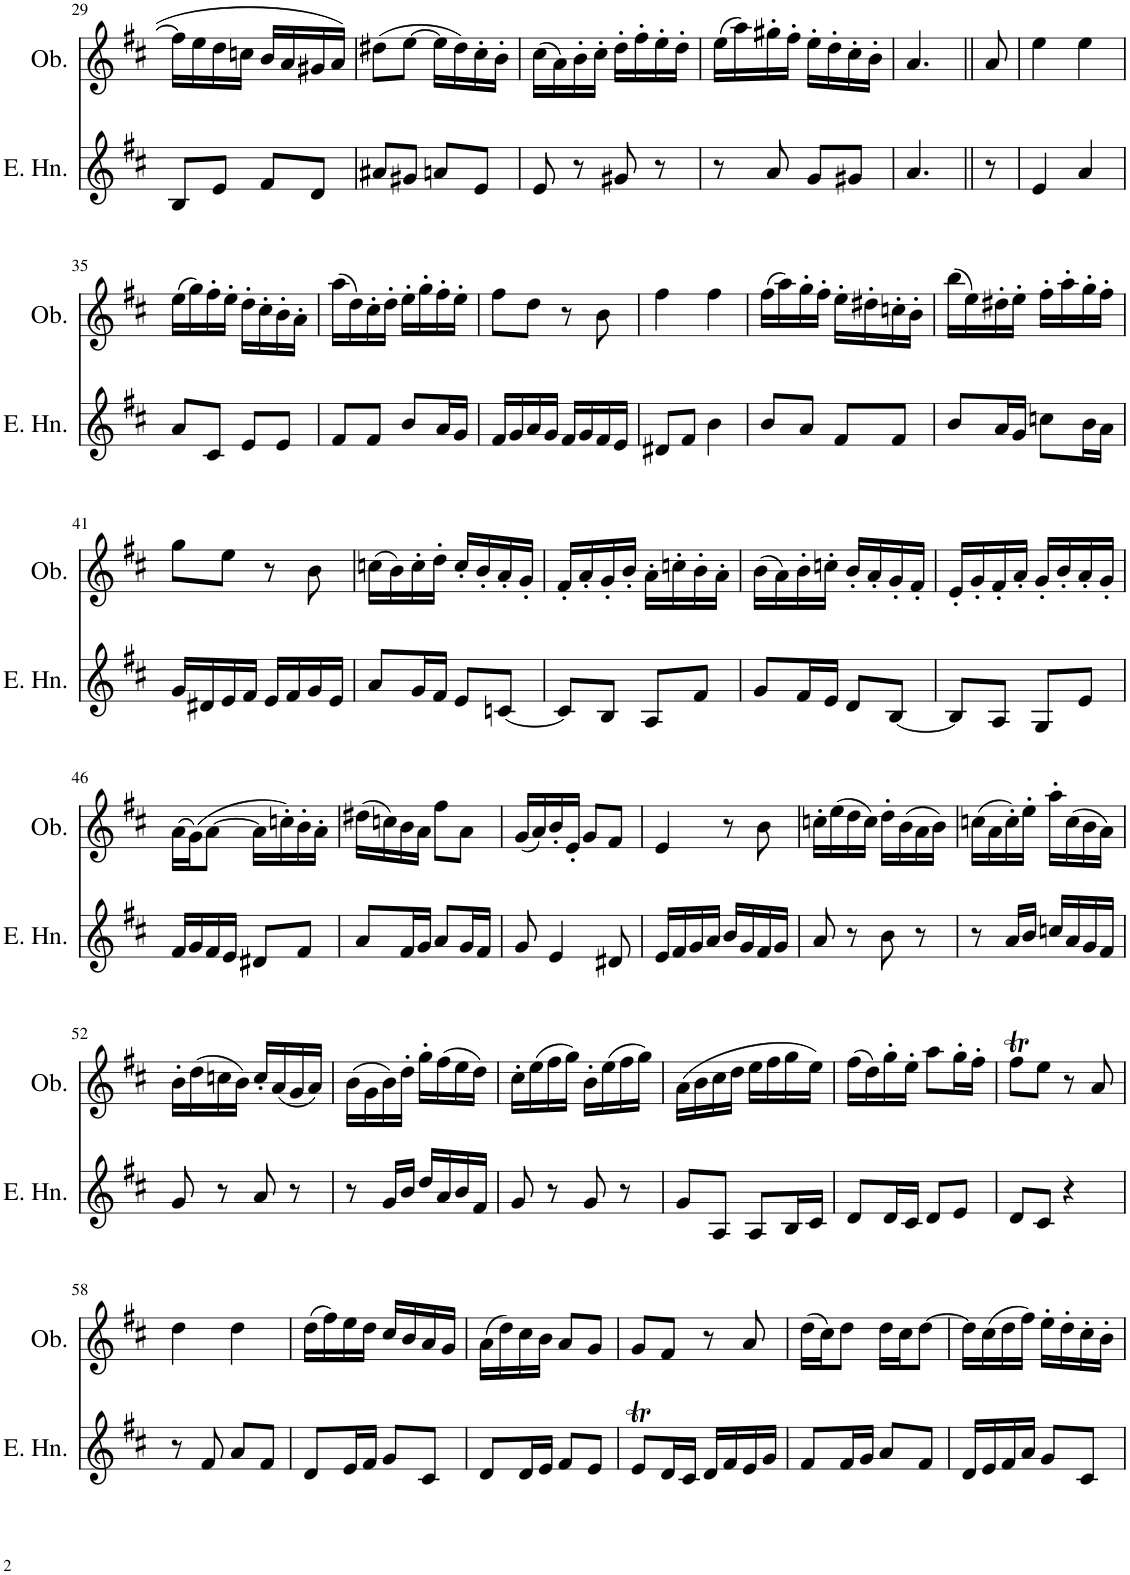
**kern	**kern
*part2	*part1
*staff2	*staff1
*I"English Horn	*I"Oboe
*I'E. Hn.	*I'Ob.
!!LO:PB:g=z
*clefG2	*clefG2
*ITrd4c7	*
*k[f#c#]	*k[f#c#]
*M2/4	*M2/4
=29	=29
8B/L	16ff\LL]
.	16ee\
8e/J	16dd\
.	16ccn\JJ
8f#/L	16b/LL
.	16a/
8d/J	16g#X/
.	16a/JJ
=30	=30
8a#X/L	(8dd#X\L
8g#X/J	[8ee\J
8an/L	16ee\LL]
.	16dd#\)
8e/J	16cc#'\
.	16b'\JJ
=31	=31
8e/	(16cc#\LL
.	16a\)
8r	16b'\
.	16cc#'\JJ
8g#X/	16dd'\LL
.	16ff#'\
8r	16ee'\
.	16dd'\JJ
=32	=32
8r	(16ee\LL
.	16aa\)
8a/	16gg#X'\
.	16ff#'\JJ
8g/L	16ee'\LL
.	16dd'\
8g#X/J	16cc#'\
.	16b'\JJ
=33	=33
4.a/	4.a/
8r	8a/
=34	=34
4e/	4ee\
4a/	4ee\
!!LO:LB:g=z
=35	=35
8a/L	(16ee\LL
.	16gg\)
8c#/J	16ff#'\
.	16ee'\JJ
8e/L	16dd'\LL
.	16cc#'\
8e/J	16b'\
.	16a'\JJ
=36	=36
8f#/L	(16aa\LL
.	16dd\)
8f#/J	16cc#'\
.	16dd'\JJ
8b/L	16ee'\LL
.	16gg'\
16a/L	16ff#'\
16g/JJ	16ee'\JJ
=37	=37
16f#/LL	8ff#\L
16g/	.
16a/	8dd\J
16g/JJ	.
16f#/LL	8r
16g/	.
16f#/	8b\
16e/JJ	.
=38	=38
8d#X/L	4ff#\
8f#/J	.
4b\	4ff#\
=39	=39
8b/L	(16ff#\LL
.	16aa\)
8a/J	16gg'\
.	16ff#'\JJ
8f#/L	16ee'\LL
.	16dd#X'\
8f#/J	16ccn'\
.	16b'\JJ
=40	=40
8b/L	(16bb\LL
.	16ee\)
16a/L	16dd#X'\
16g/JJ	16ee'\JJ
8ccn\L	16ff#'\LL
.	16aa'\
16b\L	16gg'\
16a\JJ	16ff#'\JJ
!!LO:LB:g=z
=41	=41
16g/LL	8gg\L
16d#X/	.
16e/	8ee\J
16f#/JJ	.
16e/LL	8r
16f#/	.
16g/	8b\
16e/JJ	.
=42	=42
8a/L	(16ccn\LL
.	16b\)
16g/L	16cc'\
16f#/JJ	16dd'\JJ
8e/L	16cc'/LL
.	16b'/
[8cn/J	16a'/
.	16g'/JJ
=43	=43
8c/L]	16f#'/LL
.	16a'/
8B/J	16g'/
.	16b'/JJ
8A/L	16a'\LL
.	16ccn'\
8f#/J	16b'\
.	16a'\JJ
=44	=44
8g/L	(16b\LL
.	16a\)
16f#/L	16b'\
16e/JJ	16ccn'\JJ
8d/L	16b'/LL
.	16a'/
[8B/J	16g'/
.	16f#'/JJ
=45	=45
8B/L]	16e'/LL
.	16g'/
8A/J	16f#'/
.	16a'/JJ
8G/L	16g'/LL
.	16b'/
8e/J	16a'/
.	16g'/JJ
!!LO:LB:g=z
=46	=46
16f#/LL	(16a\LL
16g/	(16g\J)
16f#/	[8a\J
16e/JJ	.
8d#X/L	16a\LL]
.	16ccn'\)
8f#/J	16b'\
.	16a'\JJ
=47	=47
8a/L	(16dd#X\LL
.	16ccn\)
16f#/L	16b\
16g/JJ	16a\JJ
8a/L	8ff#\L
16g/L	8a\J
16f#/JJ	.
=48	=48
8g/	(16g/LL
.	16a/)
4e/	16b'/
.	16e'/JJ
.	8g/L
8d#X/	8f#/J
=49	=49
16e/LL	4e/
16f#/	.
16g/	.
16a/JJ	.
16b/LL	8r
16g/	.
16f#/	8b\
16g/JJ	.
=50	=50
8a/	16ccn'\LL
.	(16ee\
8r	16dd\
.	16cc\JJ)
8b\	16dd'\LL
.	(16b\
8r	16a\
.	16b\JJ)
=51	=51
8r	(16ccn\LL
.	16a\
16a/LL	16cc'\)
16b/JJ	16ee'\JJ
16ccn/LL	16aa'\LL
16a/	(16cc\
16g/	16b\
16f#/JJ	16a\JJ)
!!LO:LB:g=z
=52	=52
8g/	16b'\LL
.	(16dd\
8r	16ccn\
.	16b\JJ)
8a/	16cc'/LL
.	(16a/
8r	16g/
.	16a/JJ)
=53	=53
8r	(16b\LL
.	16g\
16g/LL	16b\)
16b/JJ	16dd'\JJ
16dd/LL	16gg'\LL
16a/	(16ff#\
16b/	16ee\
16f#/JJ	16dd\JJ)
=54	=54
8g/	16cc#'\LL
.	(16ee\
8r	16ff#\
.	16gg\JJ)
8g/	16b'\LL
.	(16ee\
8r	16ff#\
.	16gg\JJ)
=55	=55
8g/L	(16a\LL
.	16b\
8A/J	16cc#\
.	16dd\JJ
8A/L	16ee\LL
.	16ff#\
16B/L	16gg\
16c#/JJ	16ee\JJ)
=56	=56
8d/L	(16ff#\LL
.	16dd\)
16d/L	16gg'\
16c#/JJ	16ee'\JJ
8d/L	8aa\L
8e/J	16gg'\L
.	16ff#'\JJ
=57	=57
8d/L	8ff#t\L
8c#/J	8ee\J
4r	8r
.	8a/
!!LO:LB:g=z
=58	=58
8r	4dd\
8f#/	.
8a/L	4dd\
8f#/J	.
=59	=59
8d/L	(16dd\LL
.	16ff#\)
16e/L	16ee\
16f#/JJ	16dd\JJ
8g/L	16cc#/LL
.	16b/
8c#/J	16a/
.	16g/JJ
=60	=60
8d/L	(16a\LL
.	16dd\)
16d/L	16cc#\
16e/JJ	16b\JJ
8f#/L	8a/L
8e/J	8g/J
=61	=61
8eT/L	8g/L
16d/L	8f#/J
16c#/JJ	.
16d/LL	8r
16f#/	.
16e/	8a/
16g/JJ	.
=62	=62
8f#/L	(16dd\LL
.	16cc#\J)
16f#/L	8dd\J
16g/JJ	.
8a/L	16dd\LL
.	16cc#\J
8f#/J	[8dd\J
=63	=63
16d/LL	16dd\LL]
16e/	(16cc#\
16f#/	16dd\
16a/JJ	16ff#\JJ)
8g/L	16ee'\LL
.	16dd'\
8c#/J	16cc#'\
.	16b'\JJ
=	=
*-	*-
